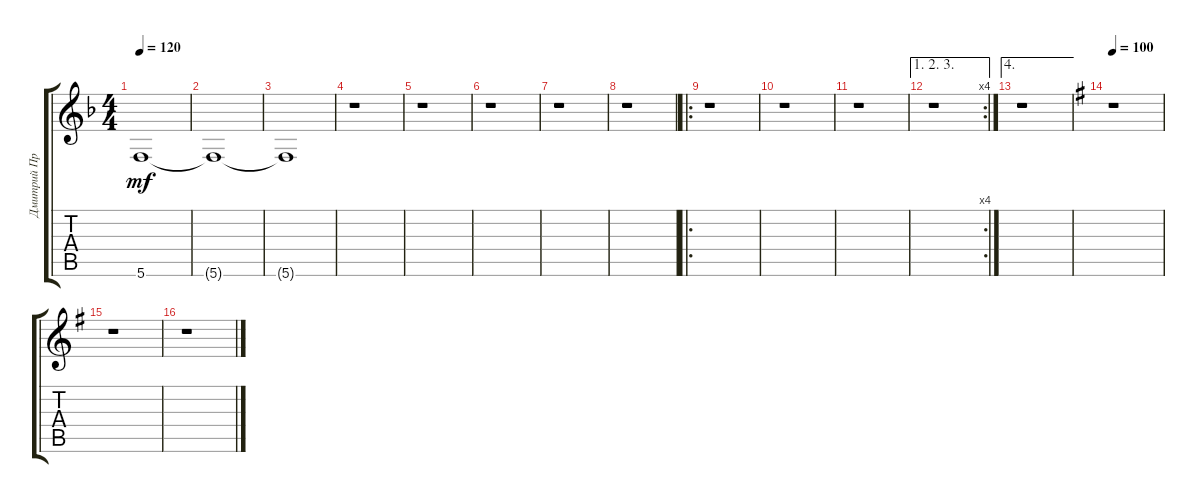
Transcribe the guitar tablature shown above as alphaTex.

\track ("Дмитрий Процко" "Дмитрий Пр") {instrument distortionguitar}
\staff {score tabs}
\tuning (D4 A3 F3 C3 G2 C2) {hide}
\ts (4 4)
\tempo 120
\clef g2
\ks f
5.6.1{dy mf} |
5.6{t}.1 |
5.6{t}.1 |
r.1 |
r.1 |
r.1 |
r.1 |
r.1 |
\ro
r.1 |
r.1 |
r.1 |
\ae (1 2 3)
\rc 4
r.1 |
\ae 4
r.1 |
\tempo 100
\ks g
r.1 |
r.1 |
r.1
